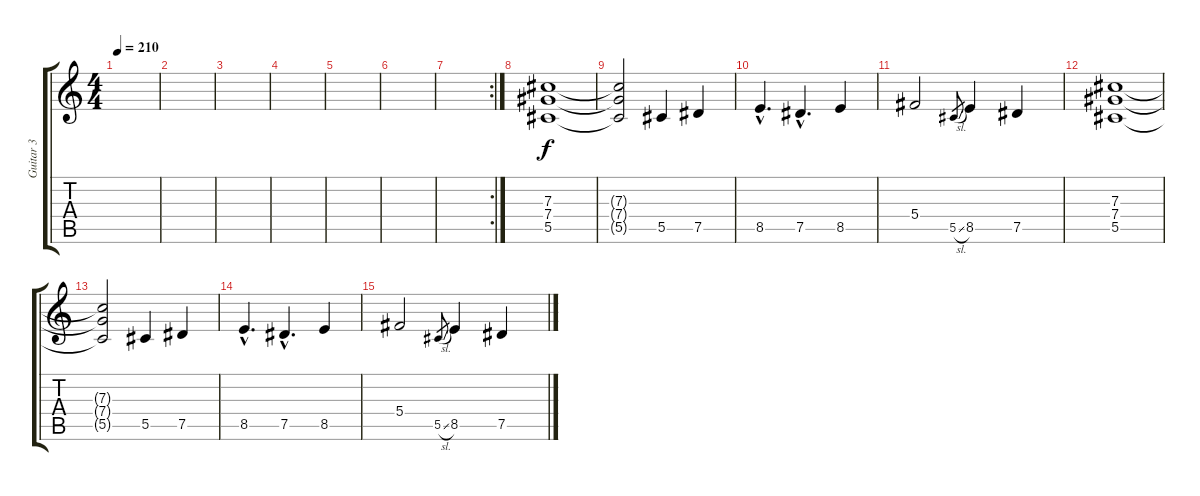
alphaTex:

\track ("Guitar 3" "Guitar 3") {instrument overdrivenguitar}
\staff {score tabs}
\tuning (Eb4 Bb3 Gb3 Db3 Ab2 Eb2) {hide}
\ts (4 4)
\tempo 210
\clef g2
\ks c
|
|
|
|
|
|
\rc 2
|
(7.3 7.4 5.5).1 |
(7.3{t} 7.4{t} 5.5{t}).2 5.5.4 7.5.4 |
8.5{hac}.4{d} 7.5{hac}.4{d} 8.5.4 |
5.4.2 5.5{sl}.8{gr} 8.5.4 7.5.4 |
(7.3 7.4 5.5).1 |
(7.3{t} 7.4{t} 5.5{t}).2 5.5.4 7.5.4 |
8.5{hac}.4{d} 7.5{hac}.4{d} 8.5.4 |
5.4.2 5.5{sl}.8{gr} 8.5.4 7.5.4
